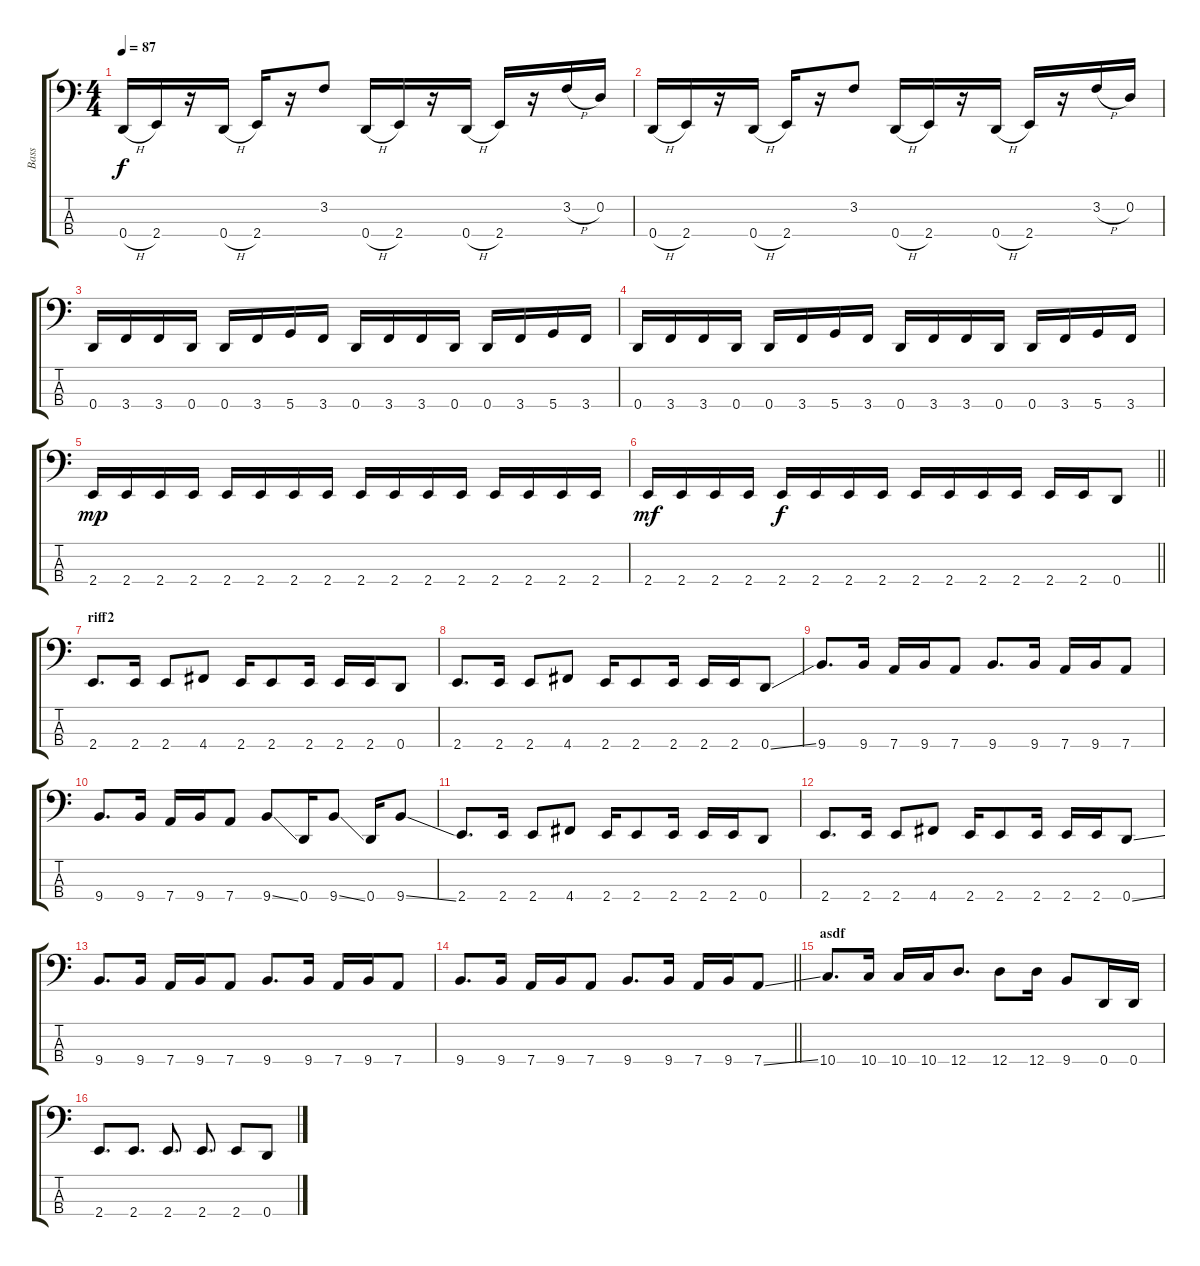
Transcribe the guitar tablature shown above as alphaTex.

\track ("Bass" "Bass") {instrument electricbassfinger}
\staff {score tabs}
\tuning (G2 D2 A1 D1) {hide}
\ts (4 4)
\tempo 87
\clef f4
\ks c
0.4{h}.16{dy f instrument slapbass1} 2.4.16 r.16 0.4{h}.16 2.4.16 r.16 3.2.8 0.4{h}.16 2.4.16 r.16 0.4{h}.16 2.4.16 r.16 3.2{h}.16 0.2.16 |
0.4{h}.16{instrument slapbass1} 2.4.16 r.16 0.4{h}.16 2.4.16 r.16 3.2.8 0.4{h}.16 2.4.16 r.16 0.4{h}.16 2.4.16 r.16 3.2{h}.16 0.2.16 |
0.4.16{volume 13 instrument electricbassfinger} 3.4.16 3.4.16 0.4.16 0.4.16 3.4.16 5.4.16 3.4.16 0.4.16{instrument electricbassfinger} 3.4.16 3.4.16 0.4.16 0.4.16 3.4.16 5.4.16 3.4.16 |
0.4.16{instrument electricbassfinger} 3.4.16 3.4.16 0.4.16 0.4.16 3.4.16 5.4.16 3.4.16 0.4.16{instrument electricbassfinger} 3.4.16 3.4.16 0.4.16 0.4.16 3.4.16 5.4.16 3.4.16 |
2.4.16{dy mp} 2.4.16 2.4.16 2.4.16 2.4.16 2.4.16 2.4.16 2.4.16 2.4.16 2.4.16 2.4.16 2.4.16 2.4.16 2.4.16 2.4.16 2.4.16 |
\barLineRight lightlight
2.4.16{dy mf} 2.4.16 2.4.16 2.4.16 2.4.16{dy f} 2.4.16 2.4.16 2.4.16 2.4.16 2.4.16 2.4.16 2.4.16 2.4.16 2.4.16 0.4.8 |
\section ("" "riff2")
2.4.8{d} 2.4.16 2.4.8 4.4.8 2.4.16 2.4.8 2.4.16 2.4.16 2.4.16 0.4.8 |
2.4.8{d} 2.4.16 2.4.8 4.4.8 2.4.16 2.4.8 2.4.16 2.4.16 2.4.16 0.4{ss}.8 |
9.4.8{d} 9.4.16 7.4.16 9.4.16 7.4.8 9.4.8{d} 9.4.16 7.4.16 9.4.16 7.4.8 |
9.4.8{d} 9.4.16 7.4.16 9.4.16 7.4.8 9.4{ss}.8 0.4.16 9.4{ss}.8 0.4.16 9.4{ss}.8 |
2.4.8{d} 2.4.16 2.4.8 4.4.8 2.4.16 2.4.8 2.4.16 2.4.16 2.4.16 0.4.8 |
2.4.8{d} 2.4.16 2.4.8 4.4.8 2.4.16 2.4.8 2.4.16 2.4.16 2.4.16 0.4{ss}.8 |
9.4.8{d} 9.4.16 7.4.16 9.4.16 7.4.8 9.4.8{d} 9.4.16 7.4.16 9.4.16 7.4.8 |
\barLineRight lightlight
9.4.8{d} 9.4.16 7.4.16 9.4.16 7.4.8 9.4.8{d} 9.4.16 7.4.16 9.4.16 7.4{ss}.8 |
\section ("" "asdf")
10.4.8{d} 10.4.16 10.4.16 10.4.16 12.4.8{d} 12.4.8 12.4.16 9.4.8 0.4.16 0.4.16 |
2.4.8{d} 2.4.8{d} 2.4.8{d} 2.4.8{d} 2.4.8 0.4{ss}.8
